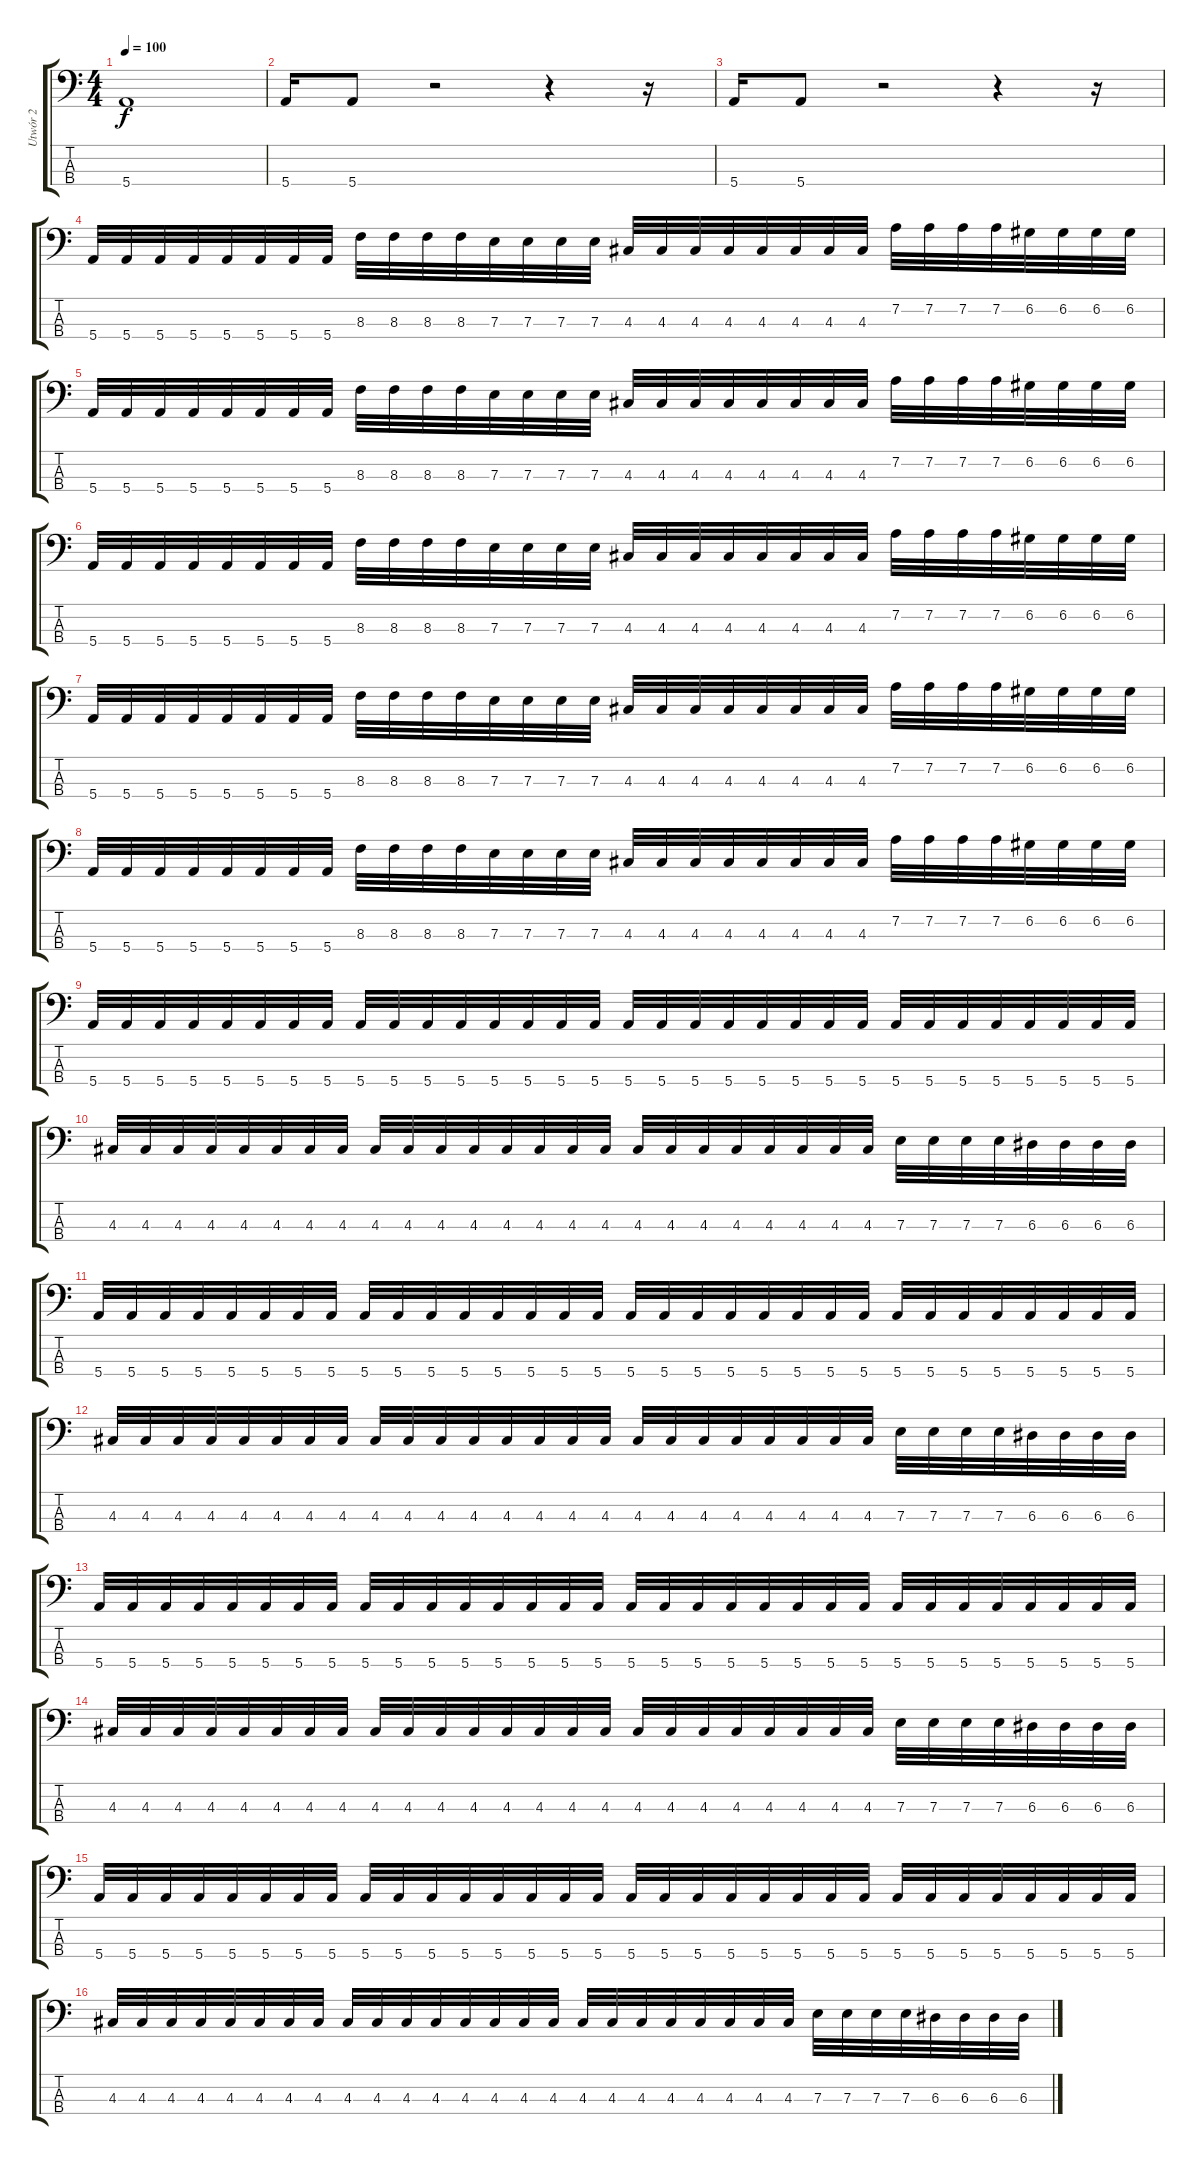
\track ("Utwór 2" "Utwór 2") {instrument electricbassfinger}
\staff {score tabs}
\tuning (G2 D2 A1 E1) {hide}
\ts (4 4)
\tempo 100
\clef f4
\ks c
5.4.1{dy f} |
5.4.16 5.4.8 r.2 r.4 r.16 |
5.4.16 5.4.8 r.2 r.4 r.16 |
5.4.32 5.4.32 5.4.32 5.4.32 5.4.32 5.4.32 5.4.32 5.4.32 8.3.32 8.3.32 8.3.32 8.3.32 7.3.32 7.3.32 7.3.32 7.3.32 4.3.32 4.3.32 4.3.32 4.3.32 4.3.32 4.3.32 4.3.32 4.3.32 7.2.32 7.2.32 7.2.32 7.2.32 6.2.32 6.2.32 6.2.32 6.2.32 |
5.4.32 5.4.32 5.4.32 5.4.32 5.4.32 5.4.32 5.4.32 5.4.32 8.3.32 8.3.32 8.3.32 8.3.32 7.3.32 7.3.32 7.3.32 7.3.32 4.3.32 4.3.32 4.3.32 4.3.32 4.3.32 4.3.32 4.3.32 4.3.32 7.2.32 7.2.32 7.2.32 7.2.32 6.2.32 6.2.32 6.2.32 6.2.32 |
5.4.32 5.4.32 5.4.32 5.4.32 5.4.32 5.4.32 5.4.32 5.4.32 8.3.32 8.3.32 8.3.32 8.3.32 7.3.32 7.3.32 7.3.32 7.3.32 4.3.32 4.3.32 4.3.32 4.3.32 4.3.32 4.3.32 4.3.32 4.3.32 7.2.32 7.2.32 7.2.32 7.2.32 6.2.32 6.2.32 6.2.32 6.2.32 |
5.4.32 5.4.32 5.4.32 5.4.32 5.4.32 5.4.32 5.4.32 5.4.32 8.3.32 8.3.32 8.3.32 8.3.32 7.3.32 7.3.32 7.3.32 7.3.32 4.3.32 4.3.32 4.3.32 4.3.32 4.3.32 4.3.32 4.3.32 4.3.32 7.2.32 7.2.32 7.2.32 7.2.32 6.2.32 6.2.32 6.2.32 6.2.32 |
5.4.32 5.4.32 5.4.32 5.4.32 5.4.32 5.4.32 5.4.32 5.4.32 8.3.32 8.3.32 8.3.32 8.3.32 7.3.32 7.3.32 7.3.32 7.3.32 4.3.32 4.3.32 4.3.32 4.3.32 4.3.32 4.3.32 4.3.32 4.3.32 7.2.32 7.2.32 7.2.32 7.2.32 6.2.32 6.2.32 6.2.32 6.2.32 |
5.4.32 5.4.32 5.4.32 5.4.32 5.4.32 5.4.32 5.4.32 5.4.32 5.4.32 5.4.32 5.4.32 5.4.32 5.4.32 5.4.32 5.4.32 5.4.32 5.4.32 5.4.32 5.4.32 5.4.32 5.4.32 5.4.32 5.4.32 5.4.32 5.4.32 5.4.32 5.4.32 5.4.32 5.4.32 5.4.32 5.4.32 5.4.32 |
4.3.32 4.3.32 4.3.32 4.3.32 4.3.32 4.3.32 4.3.32 4.3.32 4.3.32 4.3.32 4.3.32 4.3.32 4.3.32 4.3.32 4.3.32 4.3.32 4.3.32 4.3.32 4.3.32 4.3.32 4.3.32 4.3.32 4.3.32 4.3.32 7.3.32 7.3.32 7.3.32 7.3.32 6.3.32 6.3.32 6.3.32 6.3.32 |
5.4.32 5.4.32 5.4.32 5.4.32 5.4.32 5.4.32 5.4.32 5.4.32 5.4.32 5.4.32 5.4.32 5.4.32 5.4.32 5.4.32 5.4.32 5.4.32 5.4.32 5.4.32 5.4.32 5.4.32 5.4.32 5.4.32 5.4.32 5.4.32 5.4.32 5.4.32 5.4.32 5.4.32 5.4.32 5.4.32 5.4.32 5.4.32 |
4.3.32 4.3.32 4.3.32 4.3.32 4.3.32 4.3.32 4.3.32 4.3.32 4.3.32 4.3.32 4.3.32 4.3.32 4.3.32 4.3.32 4.3.32 4.3.32 4.3.32 4.3.32 4.3.32 4.3.32 4.3.32 4.3.32 4.3.32 4.3.32 7.3.32 7.3.32 7.3.32 7.3.32 6.3.32 6.3.32 6.3.32 6.3.32 |
5.4.32 5.4.32 5.4.32 5.4.32 5.4.32 5.4.32 5.4.32 5.4.32 5.4.32 5.4.32 5.4.32 5.4.32 5.4.32 5.4.32 5.4.32 5.4.32 5.4.32 5.4.32 5.4.32 5.4.32 5.4.32 5.4.32 5.4.32 5.4.32 5.4.32 5.4.32 5.4.32 5.4.32 5.4.32 5.4.32 5.4.32 5.4.32 |
4.3.32 4.3.32 4.3.32 4.3.32 4.3.32 4.3.32 4.3.32 4.3.32 4.3.32 4.3.32 4.3.32 4.3.32 4.3.32 4.3.32 4.3.32 4.3.32 4.3.32 4.3.32 4.3.32 4.3.32 4.3.32 4.3.32 4.3.32 4.3.32 7.3.32 7.3.32 7.3.32 7.3.32 6.3.32 6.3.32 6.3.32 6.3.32 |
5.4.32 5.4.32 5.4.32 5.4.32 5.4.32 5.4.32 5.4.32 5.4.32 5.4.32 5.4.32 5.4.32 5.4.32 5.4.32 5.4.32 5.4.32 5.4.32 5.4.32 5.4.32 5.4.32 5.4.32 5.4.32 5.4.32 5.4.32 5.4.32 5.4.32 5.4.32 5.4.32 5.4.32 5.4.32 5.4.32 5.4.32 5.4.32 |
4.3.32 4.3.32 4.3.32 4.3.32 4.3.32 4.3.32 4.3.32 4.3.32 4.3.32 4.3.32 4.3.32 4.3.32 4.3.32 4.3.32 4.3.32 4.3.32 4.3.32 4.3.32 4.3.32 4.3.32 4.3.32 4.3.32 4.3.32 4.3.32 7.3.32 7.3.32 7.3.32 7.3.32 6.3.32 6.3.32 6.3.32 6.3.32
